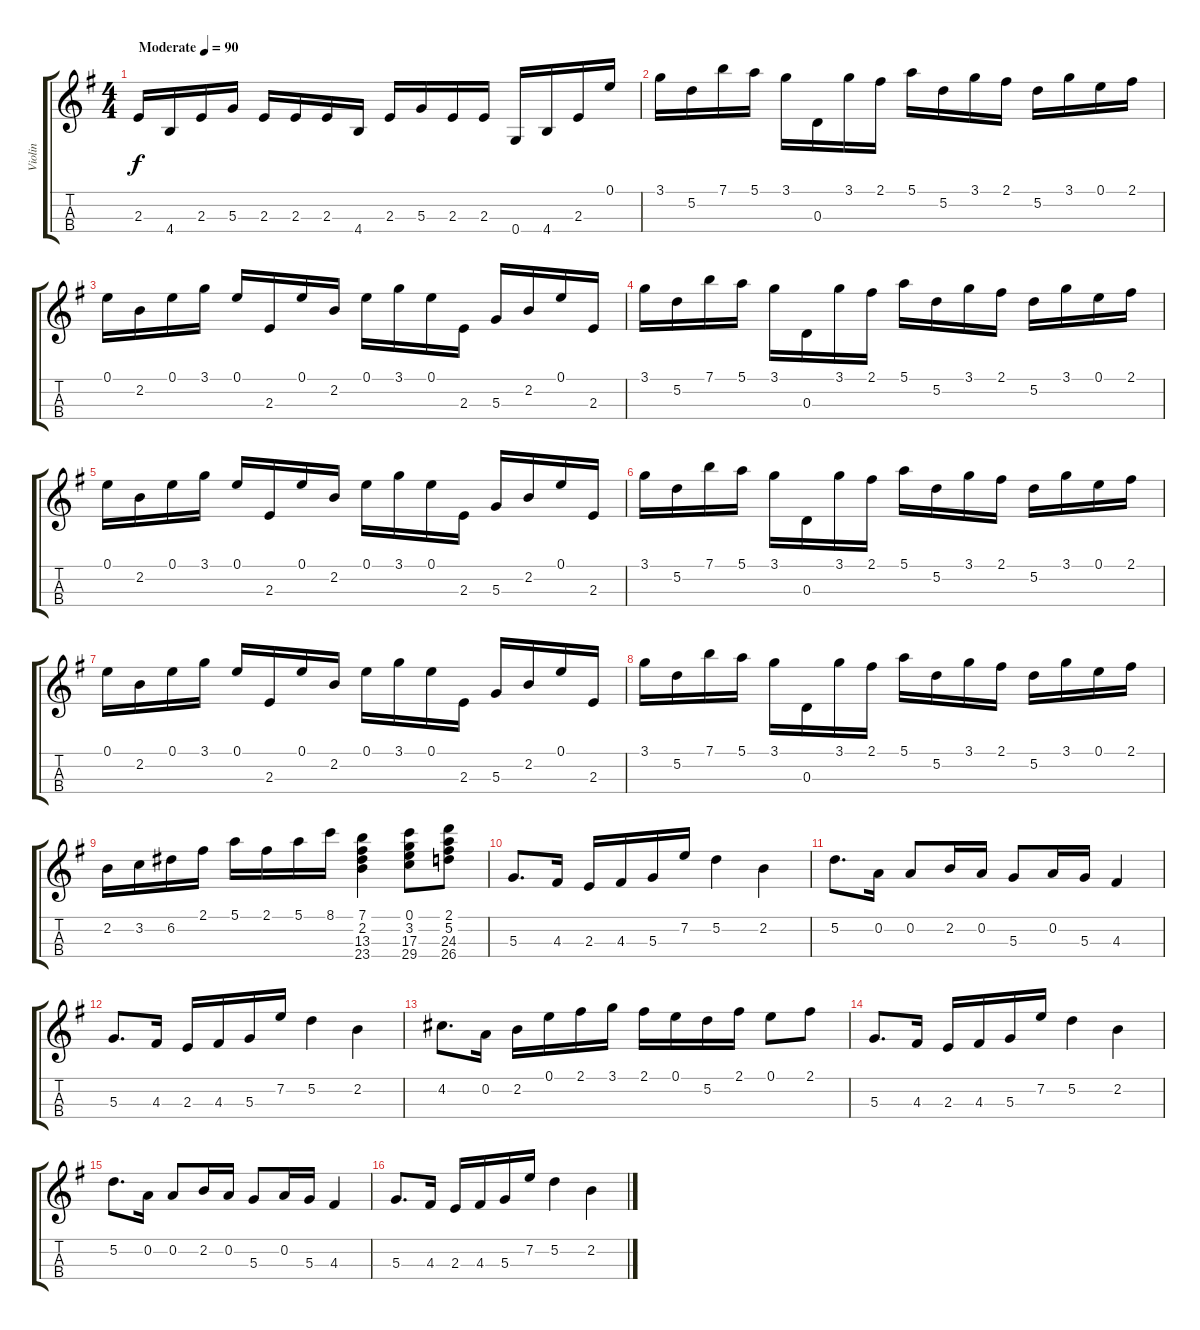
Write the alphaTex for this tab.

\track ("Violin" "Violin") {instrument violin}
\staff {score tabs}
\tuning (E5 A4 D4 G3) {hide}
\ts (4 4)
\tempo (90 "Moderate")
\clef g2
\ks g
2.3.16{dy f instrument violin} 4.4.16 2.3.16 5.3.16 2.3.16 2.3.16 2.3.16 4.4.16 2.3.16 5.3.16 2.3.16 2.3.16 0.4.16 4.4.16 2.3.16 0.1.16 |
3.1.16 5.2.16 7.1.16 5.1.16 3.1.16 0.3.16 3.1.16 2.1.16 5.1.16 5.2.16 3.1.16 2.1.16 5.2.16 3.1.16 0.1.16 2.1.16 |
0.1.16 2.2.16 0.1.16 3.1.16 0.1.16 2.3.16 0.1.16 2.2.16 0.1.16 3.1.16 0.1.16 2.3.16 5.3.16 2.2.16 0.1.16 2.3.16 |
3.1.16 5.2.16 7.1.16 5.1.16 3.1.16 0.3.16 3.1.16 2.1.16 5.1.16 5.2.16 3.1.16 2.1.16 5.2.16 3.1.16 0.1.16 2.1.16 |
0.1.16 2.2.16 0.1.16 3.1.16 0.1.16 2.3.16 0.1.16 2.2.16 0.1.16 3.1.16 0.1.16 2.3.16 5.3.16 2.2.16 0.1.16 2.3.16 |
3.1.16 5.2.16 7.1.16 5.1.16 3.1.16 0.3.16 3.1.16 2.1.16 5.1.16 5.2.16 3.1.16 2.1.16 5.2.16 3.1.16 0.1.16 2.1.16 |
0.1.16 2.2.16 0.1.16 3.1.16 0.1.16 2.3.16 0.1.16 2.2.16 0.1.16 3.1.16 0.1.16 2.3.16 5.3.16 2.2.16 0.1.16 2.3.16 |
3.1.16 5.2.16 7.1.16 5.1.16 3.1.16 0.3.16 3.1.16 2.1.16 5.1.16 5.2.16 3.1.16 2.1.16 5.2.16 3.1.16 0.1.16 2.1.16 |
2.2.16 3.2.16 6.2.16 2.1.16 5.1.16 2.1.16 5.1.16 8.1.16 (7.1 2.2 13.3 23.4).4 (0.1 3.2 17.3 29.4).8 (2.1 5.2 24.3 26.4).8 |
5.3.8{d} 4.3.16 2.3.16 4.3.16 5.3.16 7.2.16 5.2.4 2.2.4 |
5.2.8{d} 0.2.16 0.2.8 2.2.16 0.2.16 5.3.8 0.2.16 5.3.16 4.3.4 |
5.3.8{d} 4.3.16 2.3.16 4.3.16 5.3.16 7.2.16 5.2.4 2.2.4 |
4.2.8{d} 0.2.16 2.2.16 0.1.16 2.1.16 3.1.16 2.1.16 0.1.16 5.2.16 2.1.16 0.1.8 2.1.8 |
5.3.8{d} 4.3.16 2.3.16 4.3.16 5.3.16 7.2.16 5.2.4 2.2.4 |
5.2.8{d} 0.2.16 0.2.8 2.2.16 0.2.16 5.3.8 0.2.16 5.3.16 4.3.4 |
5.3.8{d} 4.3.16 2.3.16 4.3.16 5.3.16 7.2.16 5.2.4 2.2.4
